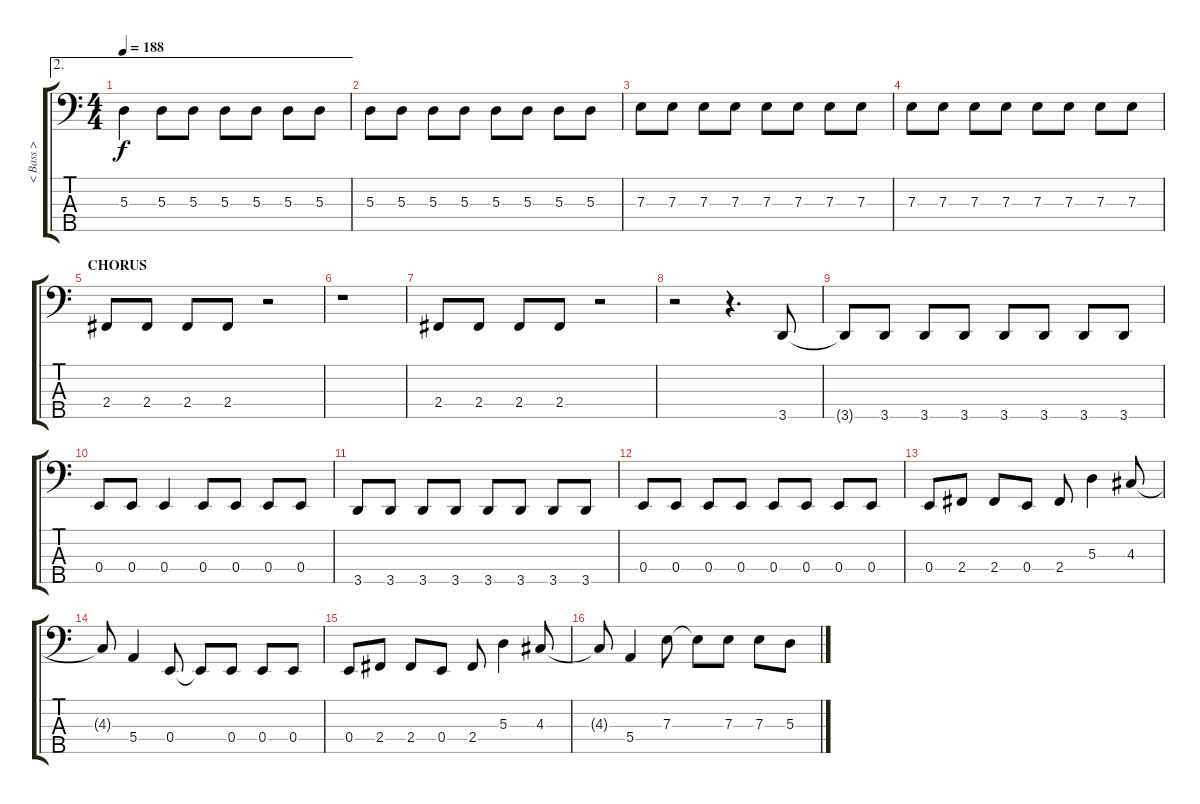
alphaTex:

\track ("< Bass >" "< Bass >") {instrument electricbassfinger}
\staff {score tabs}
\tuning (G2 D2 A1 E1 B0) {hide}
\ae 2
\ts (4 4)
\tempo 188
\clef f4
\ks c
5.3.4{dy f} 5.3.8 5.3.8 5.3.8 5.3.8 5.3.8 5.3.8 |
5.3.8 5.3.8 5.3.8 5.3.8 5.3.8 5.3.8 5.3.8 5.3.8 |
7.3.8 7.3.8 7.3.8 7.3.8 7.3.8 7.3.8 7.3.8 7.3.8 |
7.3.8 7.3.8 7.3.8 7.3.8 7.3.8 7.3.8 7.3.8 7.3.8 |
\section ("" "CHORUS")
2.4.8 2.4.8 2.4.8 2.4.8 r.2 |
r.1 |
2.4.8 2.4.8 2.4.8 2.4.8 r.2 |
r.2 r.4{d} 3.5.8 |
3.5{t}.8 3.5.8 3.5.8 3.5.8 3.5.8 3.5.8 3.5.8 3.5.8 |
0.4.8 0.4.8 0.4.4 0.4.8 0.4.8 0.4.8 0.4.8 |
3.5.8 3.5.8 3.5.8 3.5.8 3.5.8 3.5.8 3.5.8 3.5.8 |
0.4.8 0.4.8 0.4.8 0.4.8 0.4.8 0.4.8 0.4.8 0.4.8 |
0.4.8 2.4.8 2.4.8 0.4.8 2.4.8 5.3.4 4.3.8 |
4.3{t}.8 5.4.4 0.4.8 0.4{t}.8 0.4.8 0.4.8 0.4.8 |
0.4.8 2.4.8 2.4.8 0.4.8 2.4.8 5.3.4 4.3.8 |
4.3{t}.8 5.4.4 7.3.8 7.3{t}.8 7.3.8 7.3.8 5.3.8
